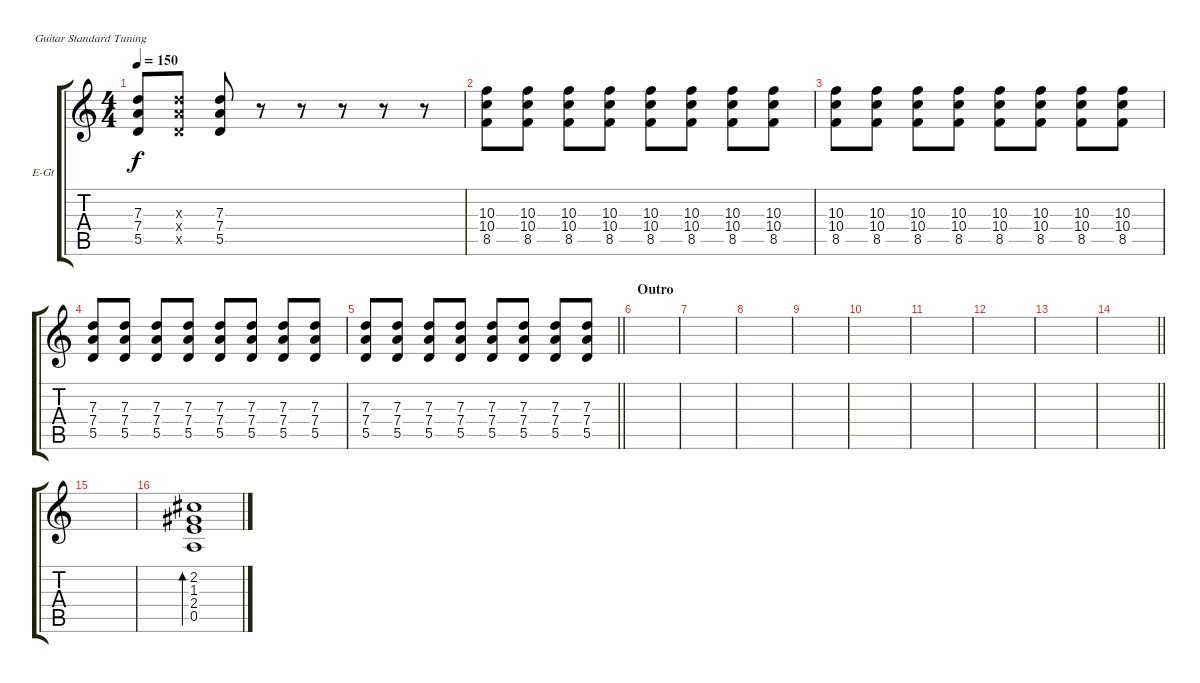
\bracketExtendMode groupsimilarinstruments
\firstSystemTrackNameOrientation horizontal
\otherSystemsTrackNameOrientation horizontal
\track ("Alex Turner Clean" "E-Gt") {instrument electricguitarclean}
\staff {score tabs}
\tuning (E4 B3 G3 D3 A2 E2)
\ts (4 4)
\tempo 150
\clef g2
\scale
0.333333
\ks c
(7.3 7.4 5.5).8{dy f} (7.3{x} 7.4{x} 5.5{x}).8 (7.3 7.4 5.5).8 r.8 r.8 r.8 r.8 r.8 |
\scale
0.333333 (10.3 10.4 8.5).8 (10.3 10.4 8.5).8 (10.3 10.4 8.5).8 (10.3 10.4 8.5).8 (10.3 10.4 8.5).8 (10.3 10.4 8.5).8 (10.3 10.4 8.5).8 (10.3 10.4 8.5).8 |
\scale
0.333333 (10.3 10.4 8.5).8 (10.3 10.4 8.5).8 (10.3 10.4 8.5).8 (10.3 10.4 8.5).8 (10.3 10.4 8.5).8 (10.3 10.4 8.5).8 (10.3 10.4 8.5).8 (10.3 10.4 8.5).8 |
\scale
0.333333 (7.3 7.4 5.5).8 (7.3 7.4 5.5).8 (7.3 7.4 5.5).8 (7.3 7.4 5.5).8 (7.3 7.4 5.5).8 (7.3 7.4 5.5).8 (7.3 7.4 5.5).8 (7.3 7.4 5.5).8 |
\scale
0.333333
\barLineRight lightlight
(7.3 7.4 5.5).8 (7.3 7.4 5.5).8 (7.3 7.4 5.5).8 (7.3 7.4 5.5).8 (7.3 7.4 5.5).8 (7.3 7.4 5.5).8 (7.3 7.4 5.5).8 (7.3 7.4 5.5).8 |
\section ("" "Outro")
\scale
0.333333 |
\scale
0.333333 |
\scale
0.333333 |
\scale
0.333333 |
\scale
0.333333 |
\scale
0.333333 |
\scale
0.333333 |
\scale
0.333333 |
\scale
0.333333
\barLineRight lightlight
|
\scale
0.333333 |
\scale
0.333333 (2.2 1.3 2.4 0.5).1{bd 120}
